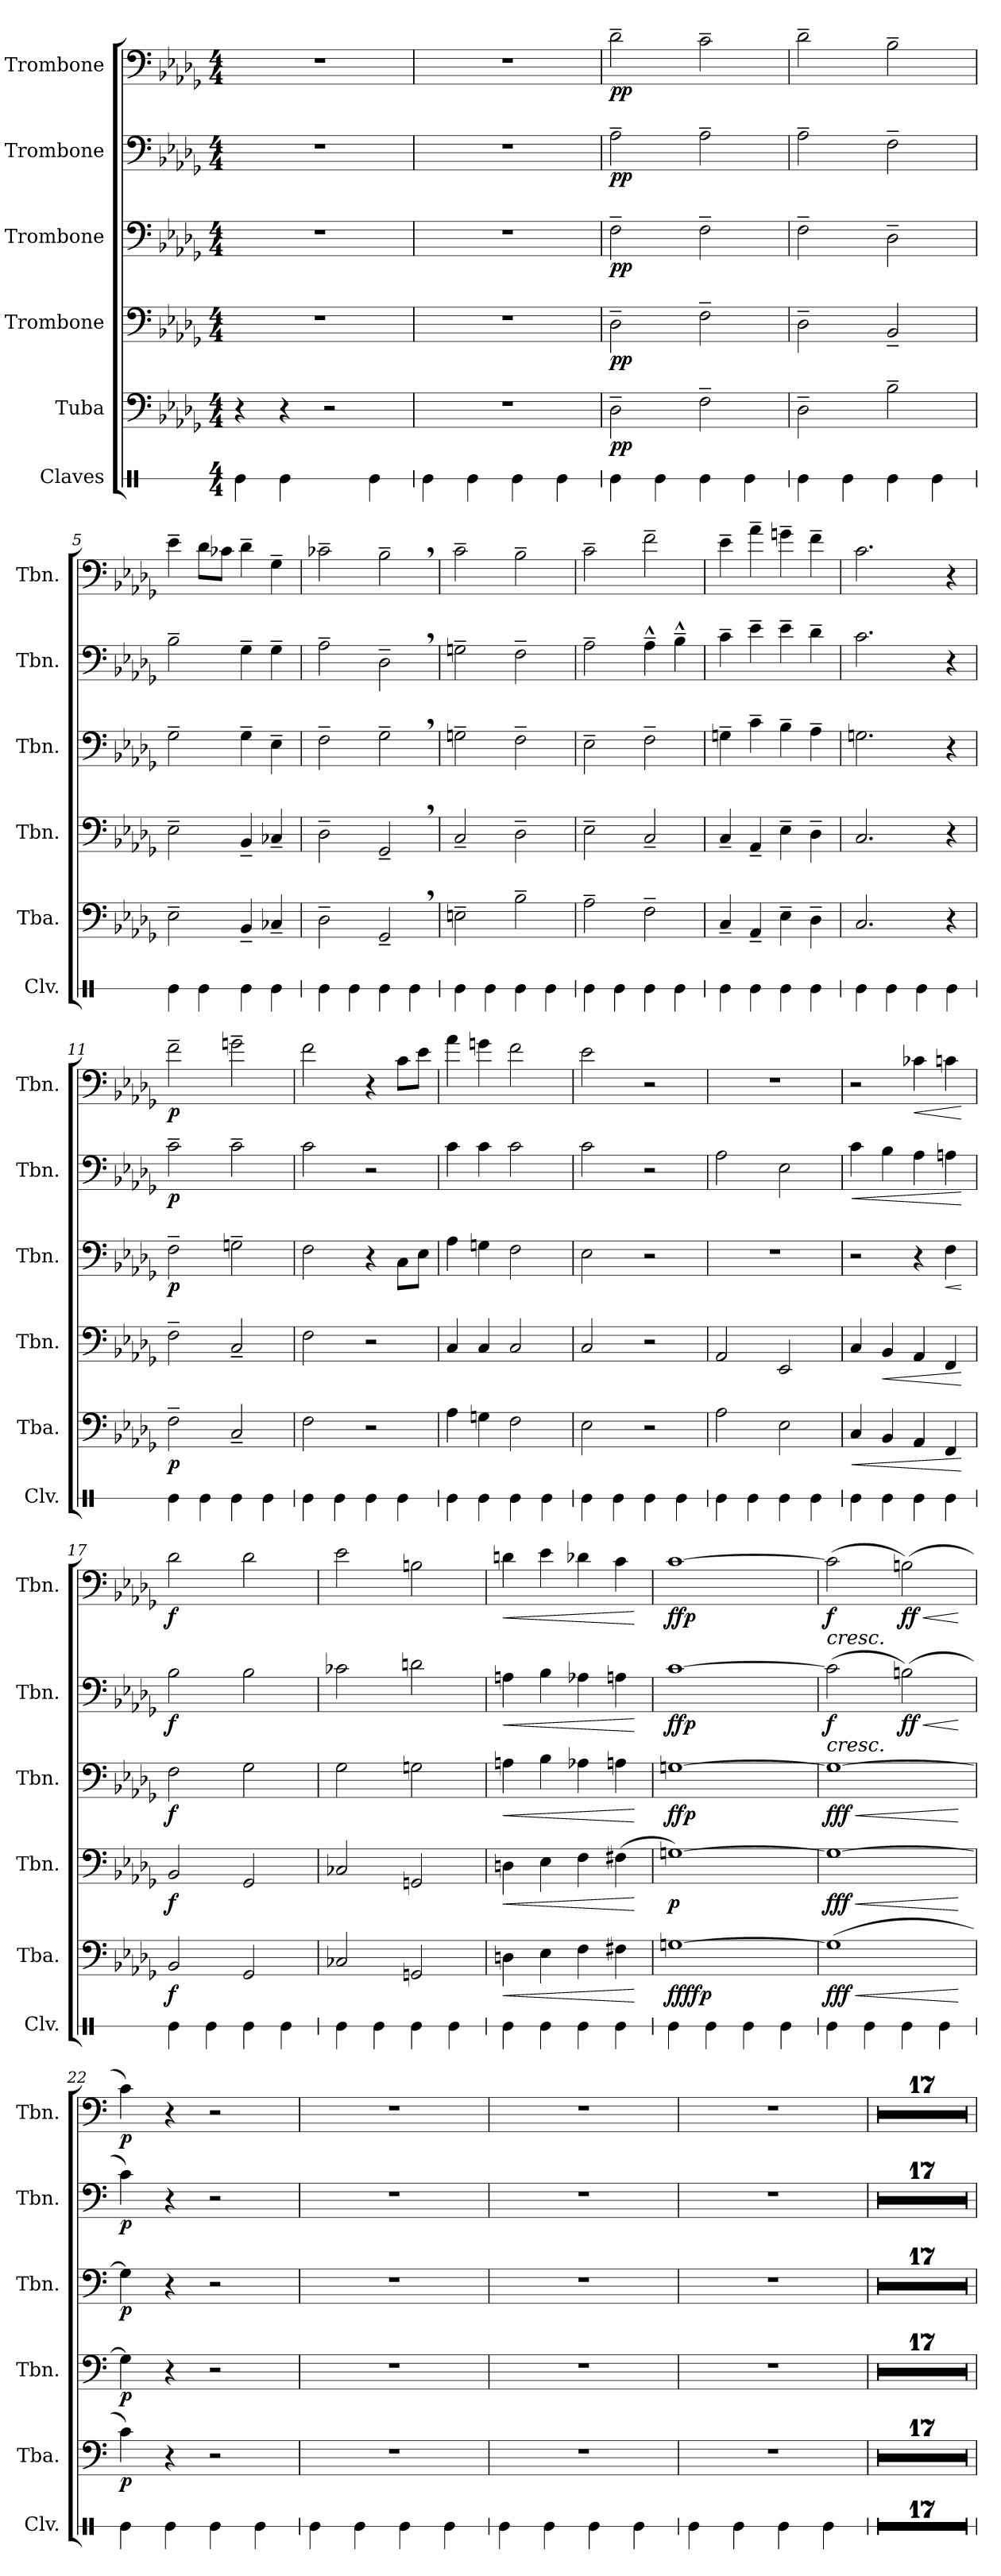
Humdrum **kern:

**kern	**kern	**dynam	**kern	**dynam	**kern	**dynam	**kern	**dynam	**kern	**dynam
*part6	*part5	*part5	*part4	*part4	*part3	*part3	*part2	*part2	*part1	*part1
*staff6	*staff5	*staff5	*staff4	*staff4	*staff3	*staff3	*staff2	*staff2	*staff1	*staff1
*I"Claves	*I"Tuba	*	*I"Trombone	*	*I"Trombone	*	*I"Trombone	*	*I"Trombone	*
*I'Clv.	*I'Tba.	*	*I'Tbn.	*	*I'Tbn.	*	*I'Tbn.	*	*I'Tbn.	*
*stria1	*	*	*	*	*	*	*	*	*	*
*clefX	*clefF4	*	*clefF4	*	*clefF4	*	*clefF4	*	*clefF4	*
*k[]	*k[b-e-a-d-g-]	*	*k[b-e-a-d-g-]	*	*k[b-e-a-d-g-]	*	*k[b-e-a-d-g-]	*	*k[b-e-a-d-g-]	*
*M4/4	*M4/4	*	*M4/4	*	*M4/4	*	*M4/4	*	*M4/4	*
=1	=1	=1	=1	=1	=1	=1	=1	=1	=1	=1
4Re\	4r	.	1r	.	1r	.	1r	.	1r	.
4Re\	4r	.	.	.	.	.	.	.	.	.
4Re\yy	2r	.	.	.	.	.	.	.	.	.
4Re\	.	.	.	.	.	.	.	.	.	.
=2	=2	=2	=2	=2	=2	=2	=2	=2	=2	=2
4Re\	1r	.	1r	.	1r	.	1r	.	1r	.
4Re\	.	.	.	.	.	.	.	.	.	.
4Re\	.	.	.	.	.	.	.	.	.	.
4Re\	.	.	.	.	.	.	.	.	.	.
=3	=3	=3	=3	=3	=3	=3	=3	=3	=3	=3
*	*	*	*	*	*	*	*	*	*MM62	*
!	!	!LO:DY:b	!	!LO:DY:b	!	!LO:DY:b	!	!LO:DY:b	!	!LO:DY:b
4Re\	2D-~\	pp	2D-~\	pp	2F~\	pp	2A-~\	pp	2d-~\	pp
4Re\	.	.	.	.	.	.	.	.	.	.
4Re\	2F~\	.	2F~\	.	2F~\	.	2A-~\	.	2c~\	.
4Re\	.	.	.	.	.	.	.	.	.	.
=4	=4	=4	=4	=4	=4	=4	=4	=4	=4	=4
4Re\	2D-~\	.	2D-~\	.	2F~\	.	2A-~\	.	2d-~\	.
4Re\	.	.	.	.	.	.	.	.	.	.
4Re\	2B-~\	.	2BB-~/	.	2D-~\	.	2F~\	.	2B-~\	.
4Re\	.	.	.	.	.	.	.	.	.	.
=5	=5	=5	=5	=5	=5	=5	=5	=5	=5	=5
4Re\	2E-~\	.	2E-~\	.	2G-~\	.	2B-~\	.	4e-~\	.
4Re\	.	.	.	.	.	.	.	.	8d-\L	.
.	.	.	.	.	.	.	.	.	8c-X\J	.
4Re\	4BB-~/	.	4BB-~/	.	4G-~\	.	4G-~\	.	4d-~\	.
4Re\	4C-X~/	.	4C-X~/	.	4E-~\	.	4G-~\	.	4G-~\	.
=6	=6	=6	=6	=6	=6	=6	=6	=6	=6	=6
4Re\	2D-~\	.	2D-~\	.	2F~\	.	2A-~\	.	2c-X~\	.
4Re\	.	.	.	.	.	.	.	.	.	.
4Re\	2GG-~,/	.	2GG-~,/	.	2G-~,\	.	2D-~,\	.	2B-~,\	.
4Re\	.	.	.	.	.	.	.	.	.	.
=7	=7	=7	=7	=7	=7	=7	=7	=7	=7	=7
4Re\	2En~\	.	2C~/	.	2Gn~\	.	2Gn~\	.	2c~\	.
4Re\	.	.	.	.	.	.	.	.	.	.
4Re\	2B-~\	.	2D-~\	.	2F~\	.	2F~\	.	2B-~\	.
4Re\	.	.	.	.	.	.	.	.	.	.
!!LO:LB:g=z
=8	=8	=8	=8	=8	=8	=8	=8	=8	=8	=8
4Re\	2A-~\	.	2E-~\	.	2E-~\	.	2A-~\	.	2c~\	.
4Re\	.	.	.	.	.	.	.	.	.	.
4Re\	2F~\	.	2C~/	.	2F~\	.	4A-~^^\	.	2f~\	.
4Re\	.	.	.	.	.	.	4B-~^^\	.	.	.
=9	=9	=9	=9	=9	=9	=9	=9	=9	=9	=9
4Re\	4C~/	.	4C~/	.	4Gn~\	.	4c~\	.	4e-~\	.
4Re\	4AA-~/	.	4AA-~/	.	4c~\	.	4e-~\	.	4a-~\	.
4Re\	4E-~\	.	4E-~\	.	4B-~\	.	4e-~\	.	4gn~\	.
4Re\	4D-~\	.	4D-~\	.	4A-~\	.	4d-~\	.	4f~\	.
=10	=10	=10	=10	=10	=10	=10	=10	=10	=10	=10
4Re\	2.C/	.	2.C/	.	2.Gn\	.	2.c\	.	2.c\	.
4Re\	.	.	.	.	.	.	.	.	.	.
4Re\	.	.	.	.	.	.	.	.	.	.
4Re\	4r	.	4r	.	4r	.	4r	.	4r	.
=11	=11	=11	=11	=11	=11	=11	=11	=11	=11	=11
!	!	!LO:DY:b	!	!	!	!LO:DY:b	!	!LO:DY:b	!	!LO:DY:b
4Re\	2F~\	p	2F~\	.	2F~\	p	2c~\	p	2f~\	p
4Re\	.	.	.	.	.	.	.	.	.	.
4Re\	2C~/	.	2C~/	.	2Gn~\	.	2c~\	.	2gn~\	.
4Re\	.	.	.	.	.	.	.	.	.	.
=12	=12	=12	=12	=12	=12	=12	=12	=12	=12	=12
4Re\	2F\	.	2F\	.	2F\	.	2c\	.	2f\	.
4Re\	.	.	.	.	.	.	.	.	.	.
4Re\	2r	.	2r	.	4r	.	2r	.	4r	.
4Re\	.	.	.	.	8C\L	.	.	.	8c\L	.
.	.	.	.	.	8E-\J	.	.	.	8e-\J	.
=13	=13	=13	=13	=13	=13	=13	=13	=13	=13	=13
4Re\	4A-\	.	4C/	.	4A-\	.	4c\	.	4a-\	.
4Re\	4Gn\	.	4C/	.	4Gn\	.	4c\	.	4gn\	.
4Re\	2F\	.	2C/	.	2F\	.	2c\	.	2f\	.
4Re\	.	.	.	.	.	.	.	.	.	.
=14	=14	=14	=14	=14	=14	=14	=14	=14	=14	=14
4Re\	2E-\	.	2C/	.	2E-\	.	2c\	.	2e-\	.
4Re\	.	.	.	.	.	.	.	.	.	.
4Re\	2r	.	2r	.	2r	.	2r	.	2r	.
4Re\	.	.	.	.	.	.	.	.	.	.
=15	=15	=15	=15	=15	=15	=15	=15	=15	=15	=15
4Re\	2A-\	.	2AA-/	.	1r	.	2A-\	.	1r	.
4Re\	.	.	.	.	.	.	.	.	.	.
4Re\	2E-\	.	2EE-/	.	.	.	2E-\	.	.	.
4Re\	.	.	.	.	.	.	.	.	.	.
!!LO:PB:g=z
=16	=16	=16	=16	=16	=16	=16	=16	=16	=16	=16
!	!	!LO:HP:b	!	!	!	!	!	!LO:HP:b	!	!
4Re\	4C/	<	4C/	.	2r	.	4c\	<	2r	.
!	!	!	!	!LO:HP:b	!	!	!	!	!	!
4Re\	4BB-/	.	4BB-/	<	.	.	4B-\	.	.	.
!	!	!	!	!	!	!	!	!	!	!LO:HP:b
4Re\	4AA-/	.	4AA-/	.	4r	.	4A-\	.	4c-X\	<
!	!	!	!	!	!	!LO:HP:b	!	!	!	!
4Re\	4FF/	.	4FF/	.	4F\	<	4An\	.	4cn\	.
.	.	[	.	[	.	[	.	[	.	[
=17	=17	=17	=17	=17	=17	=17	=17	=17	=17	=17
!	!	!LO:DY:b	!	!LO:DY:b	!	!LO:DY:b	!	!LO:DY:b	!	!LO:DY:b
4Re\	2BB-/	f	2BB-/	f	2F\	f	2B-\	f	2d-\	f
4Re\	.	.	.	.	.	.	.	.	.	.
4Re\	2GG-/	.	2GG-/	.	2G-\	.	2B-\	.	2d-\	.
4Re\	.	.	.	.	.	.	.	.	.	.
=18	=18	=18	=18	=18	=18	=18	=18	=18	=18	=18
4Re\	2C-X/	.	2C-X/	.	2G-\	.	2c-X\	.	2e-\	.
4Re\	.	.	.	.	.	.	.	.	.	.
4Re\	2GGn/	.	2GGn/	.	2Gn\	.	2dn\	.	2Bn\	.
4Re\	.	.	.	.	.	.	.	.	.	.
=19	=19	=19	=19	=19	=19	=19	=19	=19	=19	=19
!	!	!LO:HP:b	!	!LO:HP:b	!	!LO:HP:b	!	!LO:HP:b	!	!LO:HP:b
4Re\	4Dn\	<	4Dn\	<	4An\	<	4An\	<	4dn\	<
4Re\	4E-\	.	4E-\	.	4B-\	.	4B-\	.	4e-\	.
4Re\	4F\	.	4F\	.	4A-X\	.	4A-X\	.	4d-X\	.
4Re\	4F#X\	.	(>4F#X\	.	4An\	.	4An\	.	4c\	.
.	.	[	.	[	.	[	.	[	.	[
=20	=20	=20	=20	=20	=20	=20	=20	=20	=20	=20
!	!	!LO:DY:b	!	!	!	!	!	!	!	!
!	!	!LO:DY:n=1:b	!	!	!	!	!	!	!	!
!	!	!LO:DY:n=2:b	!	!LO:DY:b	!	!LO:DY:b	!	!	!	!
!	!	!	!	!	!	!LO:DY:n=1:b	!	!LO:DY:b	!	!
!	!	!	!	!	!	!	!	!LO:DY:n=1:b	!	!LO:DY:b
!	!	!	!	!	!	!	!	!	!	!LO:DY:n=1:b
4Re\	[1Gn	ff ff p	[1Gn)	p	[1Gn	ff p	[1c	ff p	[1c	ff p
4Re\	.	.	.	.	.	.	.	.	.	.
4Re\	.	.	.	.	.	.	.	.	.	.
4Re\	.	.	.	.	.	.	.	.	.	.
=21	=21	=21	=21	=21	=21	=21	=21	=21	=21	=21
!	!	!LO:HP:b	!	!	!	!	!	!	!	!
!	!	!LO:HP:n=1:b	!	!	!	!	!	!	!	!
!	!	!LO:HP:n=1:b	!	!LO:HP:b	!	!	!	!	!	!
!	!	!	!	!LO:HP:n=1:b	!	!	!	!	!	!
!	!	!	!	!LO:HP:n=1:b	!	!LO:HP:b	!	!	!	!
!	!	!	!	!	!	!LO:HP:n=1:b	!	!	!	!
!	!	!LO:DY:n=1:b	!	!	!	!LO:HP:n=1:b	!	!LO:HP:b	!	!LO:HP:b
!	!	!LO:DY:n=2:b	!	!LO:DY:n=1:b	!	!	!	!	!	!
!	!	!	!	!LO:DY:n=2:b	!	!LO:DY:n=1:b	!	!	!	!
!	!	!	!	!	!	!LO:DY:n=2:b	!	!LO:DY:n=1:b	!	!LO:DY:n=1:b
4Re\	(>1G]	< < > f ff	1G_	< < > f ff	1G_	< < > f ff	(>2c\]	< f	(>2c\]	< f
4Re\	.	.	.	.	.	.	.	.	.	.
!	!	!	!	!	!	!	!	!LO:HP:b	!	!
!	!	!	!	!	!	!	!	!LO:HP:n=1:b	!	!LO:HP:b
!	!	!	!	!	!	!	!	!LO:DY:n=2:b	!	!LO:HP:n=1:b
!	!	!	!	!	!	!	!	!	!	!LO:DY:n=2:b
4Re\	.	.	.	.	.	.	(>2Bn\)	< > ff	(>2Bn\)	< > ff
4Re\	.	.	.	.	.	.	.	.	.	.
.	.	[	.	[	.	[	.	[ [	.	[ [
=22	=22	=22	=22	=22	=22	=22	=22	=22	=22	=22
*	*k[]	*	*k[]	*	*k[]	*	*k[]	*	*k[]	*
!	!	!LO:DY:b	!	!LO:DY:b	!	!LO:DY:b	!	!LO:DY:b	!	!LO:DY:b
4Re\	4c\)	p	4G\]	p	4G\]	p	4c\)	p	4c\)	p
4Re\	4r	[	4r	[	4r	[	4r	]	4r	]
4Re\	2r	]	2r	]	2r	]	2r	.	2r	.
4Re\	.	.	.	.	.	.	.	.	.	.
=23	=23	=23	=23	=23	=23	=23	=23	=23	=23	=23
4Re\	1r	.	1r	.	1r	.	1r	.	1r	.
4Re\	.	.	.	.	.	.	.	.	.	.
4Re\	.	.	.	.	.	.	.	.	.	.
4Re\	.	.	.	.	.	.	.	.	.	.
!!LO:LB:g=z
=24	=24	=24	=24	=24	=24	=24	=24	=24	=24	=24
4Re\	1r	.	1r	.	1r	.	1r	.	1r	.
4Re\	.	.	.	.	.	.	.	.	.	.
4Re\	.	.	.	.	.	.	.	.	.	.
4Re\	.	.	.	.	.	.	.	.	.	.
=25	=25	=25	=25	=25	=25	=25	=25	=25	=25	=25
4Re\	1r	.	1r	.	1r	.	1r	.	1r	.
4Re\	.	.	.	.	.	.	.	.	.	.
4Re\	.	.	.	.	.	.	.	.	.	.
4Re\	.	.	.	.	.	.	.	.	.	.
=26	=26	=26	=26	=26	=26	=26	=26	=26	=26	=26
1r	1r	.	1r	.	1r	.	1r	.	1r	.
=27	=27	=27	=27	=27	=27	=27	=27	=27	=27	=27
1r	1r	.	1r	.	1r	.	1r	.	1r	.
=28	=28	=28	=28	=28	=28	=28	=28	=28	=28	=28
1r	1r	.	1r	.	1r	.	1r	.	1r	.
=29	=29	=29	=29	=29	=29	=29	=29	=29	=29	=29
1r	1r	.	1r	.	1r	.	1r	.	1r	.
=30	=30	=30	=30	=30	=30	=30	=30	=30	=30	=30
1r	1r	.	1r	.	1r	.	1r	.	1r	.
=31	=31	=31	=31	=31	=31	=31	=31	=31	=31	=31
1r	1r	.	1r	.	1r	.	1r	.	1r	.
=32	=32	=32	=32	=32	=32	=32	=32	=32	=32	=32
1r	1r	.	1r	.	1r	.	1r	.	1r	.
=33	=33	=33	=33	=33	=33	=33	=33	=33	=33	=33
1r	1r	.	1r	.	1r	.	1r	.	1r	.
=34	=34	=34	=34	=34	=34	=34	=34	=34	=34	=34
1r	1r	.	1r	.	1r	.	1r	.	1r	.
=35	=35	=35	=35	=35	=35	=35	=35	=35	=35	=35
1r	1r	.	1r	.	1r	.	1r	.	1r	.
=36	=36	=36	=36	=36	=36	=36	=36	=36	=36	=36
1r	1r	.	1r	.	1r	.	1r	.	1r	.
=37	=37	=37	=37	=37	=37	=37	=37	=37	=37	=37
1r	1r	.	1r	.	1r	.	1r	.	1r	.
=38	=38	=38	=38	=38	=38	=38	=38	=38	=38	=38
1r	1r	.	1r	.	1r	.	1r	.	1r	.
=39	=39	=39	=39	=39	=39	=39	=39	=39	=39	=39
1r	1r	.	1r	.	1r	.	1r	.	1r	.
!!LO:PB:g=z
=40	=40	=40	=40	=40	=40	=40	=40	=40	=40	=40
1r	1r	.	1r	.	1r	.	1r	.	1r	.
=41	=41	=41	=41	=41	=41	=41	=41	=41	=41	=41
1r	1r	.	1r	.	1r	.	1r	.	1r	.
=42	=42	=42	=42	=42	=42	=42	=42	=42	=42	=42
1r	1r	.	1r	.	1r	.	1r	.	1r	.
=	=	=	=	=	=	=	=	=	=	=
*-	*-	*-	*-	*-	*-	*-	*-	*-	*-	*-
